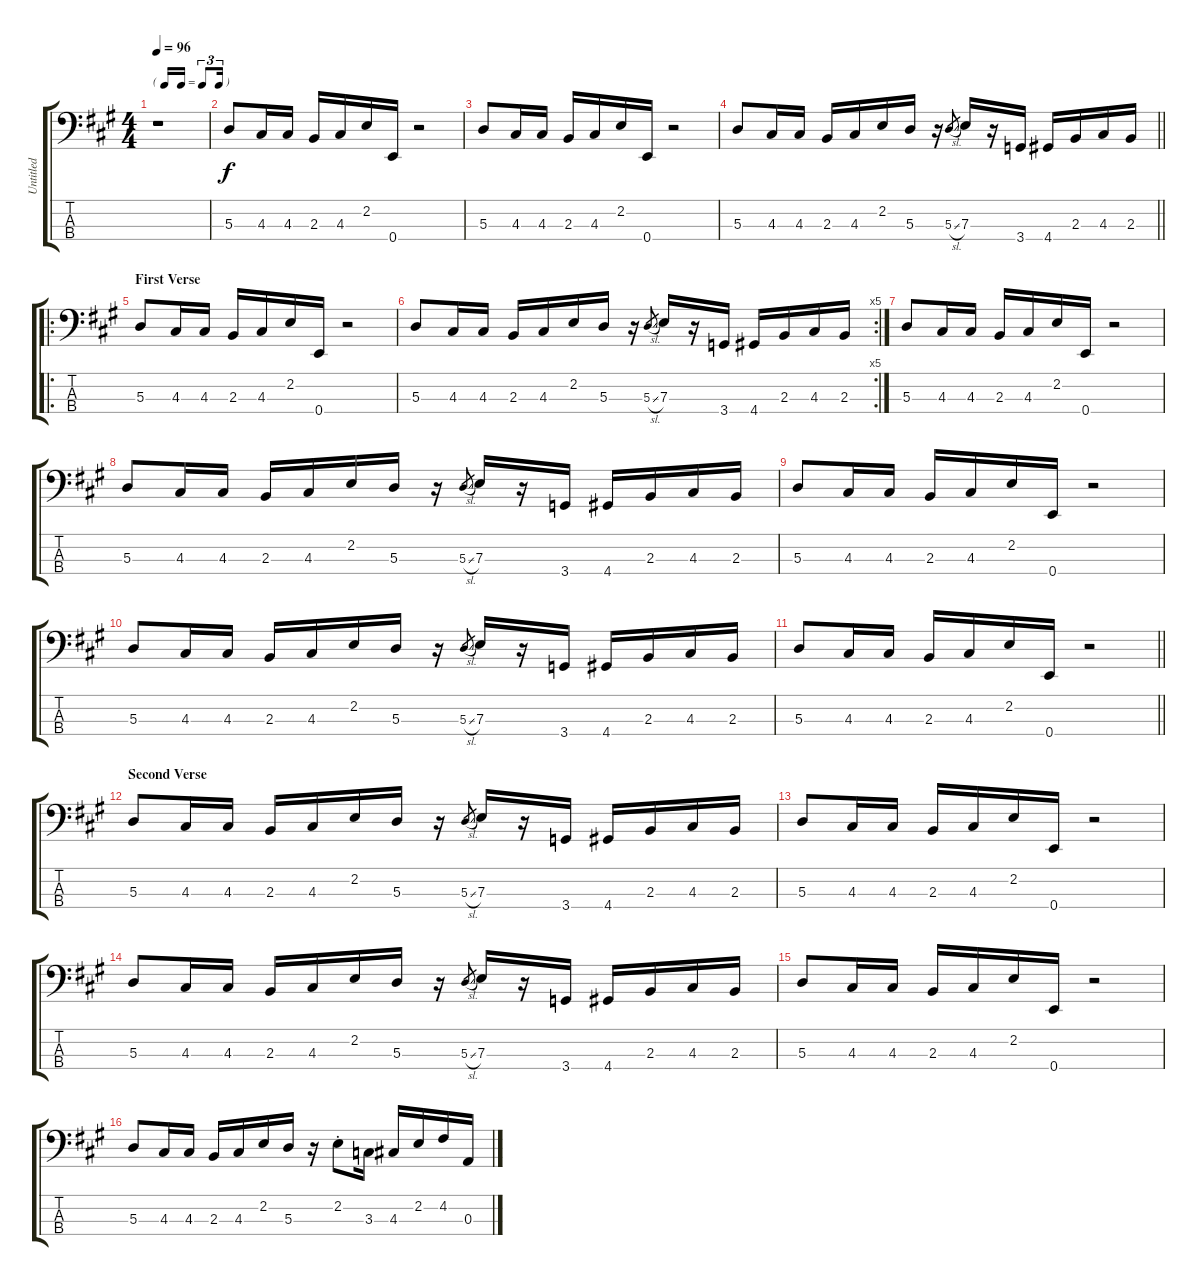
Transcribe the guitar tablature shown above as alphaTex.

\track ("Untitled" "Untitled") {instrument electricbasspick}
\staff {score tabs}
\tuning (G2 D2 A1 E1) {hide}
\ts (4 4)
\tf triplet16th
\tempo 96
\clef f4
\ks a
r.1{dy f instrument electricbasspick} |
5.3.8 4.3.16 4.3.16 2.3.16 4.3.16 2.2.16 0.4.16 r.2 |
5.3.8 4.3.16 4.3.16 2.3.16 4.3.16 2.2.16 0.4.16 r.2 |
\barLineRight lightlight
5.3.8 4.3.16 4.3.16 2.3.16 4.3.16 2.2.16 5.3.16 r.16 5.3{sl}.8{gr} 7.3.16 r.16 3.4.16 4.4.16 2.3.16 4.3.16 2.3.16 |
\ro
\section ("" "First Verse")
5.3.8 4.3.16 4.3.16 2.3.16 4.3.16 2.2.16 0.4.16 r.2 |
\rc 5
5.3.8 4.3.16 4.3.16 2.3.16 4.3.16 2.2.16 5.3.16 r.16 5.3{sl}.8{gr} 7.3.16 r.16 3.4.16 4.4.16 2.3.16 4.3.16 2.3.16 |
5.3.8 4.3.16 4.3.16 2.3.16 4.3.16 2.2.16 0.4.16 r.2 |
5.3.8 4.3.16 4.3.16 2.3.16 4.3.16 2.2.16 5.3.16 r.16 5.3{sl}.8{gr} 7.3.16 r.16 3.4.16 4.4.16 2.3.16 4.3.16 2.3.16 |
5.3.8 4.3.16 4.3.16 2.3.16 4.3.16 2.2.16 0.4.16 r.2 |
5.3.8 4.3.16 4.3.16 2.3.16 4.3.16 2.2.16 5.3.16 r.16 5.3{sl}.8{gr} 7.3.16 r.16 3.4.16 4.4.16 2.3.16 4.3.16 2.3.16 |
\barLineRight lightlight
5.3.8 4.3.16 4.3.16 2.3.16 4.3.16 2.2.16 0.4.16 r.2 |
\section ("" "Second Verse")
5.3.8 4.3.16 4.3.16 2.3.16 4.3.16 2.2.16 5.3.16 r.16 5.3{sl}.8{gr} 7.3.16 r.16 3.4.16 4.4.16 2.3.16 4.3.16 2.3.16 |
5.3.8 4.3.16 4.3.16 2.3.16 4.3.16 2.2.16 0.4.16 r.2 |
5.3.8 4.3.16 4.3.16 2.3.16 4.3.16 2.2.16 5.3.16 r.16 5.3{sl}.8{gr} 7.3.16 r.16 3.4.16 4.4.16 2.3.16 4.3.16 2.3.16 |
5.3.8 4.3.16 4.3.16 2.3.16 4.3.16 2.2.16 0.4.16 r.2 |
5.3.8 4.3.16 4.3.16 2.3.16 4.3.16 2.2.16 5.3.16 r.16 2.2{st}.8 3.3.16 4.3.16 2.2.16 4.2.16 0.3.16
